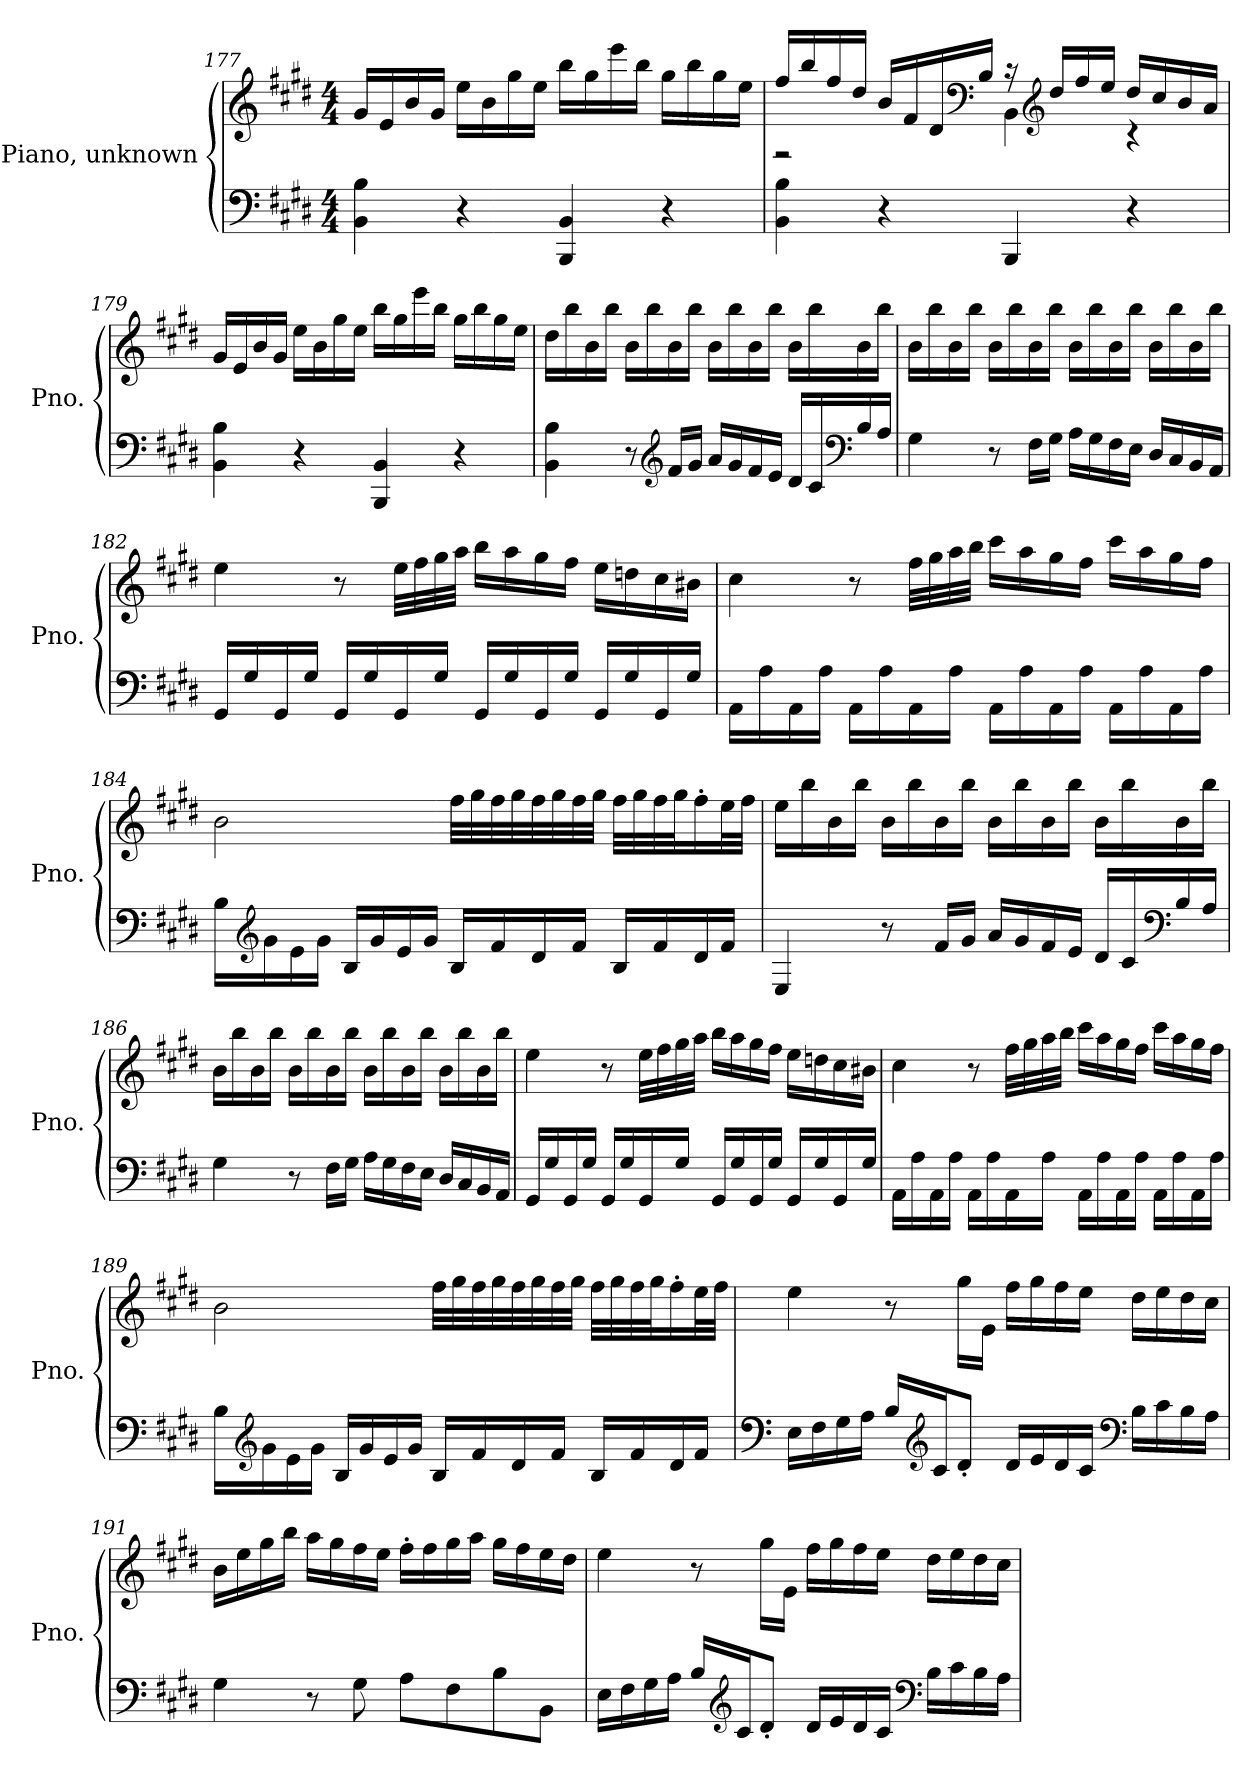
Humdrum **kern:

**kern	**kern
*part1	*part1
*staff2	*staff1
*I"Piano, unknown	*
*I'Pno.	*
*clefF4	*clefG2
*k[f#c#g#d#]	*k[f#c#g#d#]
*M4/4	*M4/4
=177	=177
4BB\ 4B\	16g#/LL
.	16e/
.	16b/
.	16g#/JJ
4r	16ee\LL
.	16b\
.	16gg#\
.	16ee\JJ
4BBB/ 4BB/	16bb\LL
.	16gg#\
.	16eee\
.	16bb\JJ
4r	16gg#\LL
.	16bb\
.	16gg#\
.	16ee\JJ
!!LO:LB:g=z
=178	=178
*	*^
4BB\ 4B\	16ff#/LL	2r
.	16bb/	.
.	16ff#/	.
.	16dd#/JJ	.
4r	16b/LL	.
.	16f#/	.
.	16d#/	.
*	*clefF4	*
.	16B/JJ	.
4BBB/	16r	4BB\
*	*clefG2	*
.	16dd#/LL	.
.	16ff#/	.
.	16ee/JJ	.
4r	16dd#/LL	4r
.	16cc#/	.
.	16b/	.
.	16a/JJ	.
*	*v	*v
=179	=179
4BB\ 4B\	16g#/LL
.	16e/
.	16b/
.	16g#/JJ
4r	16ee\LL
.	16b\
.	16gg#\
.	16ee\JJ
4BBB/ 4BB/	16bb\LL
.	16gg#\
.	16eee\
.	16bb\JJ
4r	16gg#\LL
.	16bb\
.	16gg#\
.	16ee\JJ
!!LO:LB:g=z
=180	=180
4BB\ 4B\	16dd#\LL
.	16bb\
.	16b\
.	16bb\JJ
8r	16b\LL
.	16bb\
*clefG2	*
16f#/LL	16b\
16g#/JJ	16bb\JJ
16a/LL	16b\LL
16g#/	16bb\
16f#/	16b\
16e/JJ	16bb\JJ
16d#/LL	16b\LL
16c#/	16bb\
*clefF4	*
16B/	16b\
16A/JJ	16bb\JJ
=181	=181
4G#\	16b\LL
.	16bb\
.	16b\
.	16bb\JJ
8r	16b\LL
.	16bb\
16F#\LL	16b\
16G#\JJ	16bb\JJ
16A\LL	16b\LL
16G#\	16bb\
16F#\	16b\
16E\JJ	16bb\JJ
16D#/LL	16b\LL
16C#/	16bb\
16BB/	16b\
16AA/JJ	16bb\JJ
!!LO:LB:g=z
=182	=182
16GG#/LL	4ee\
16G#/	.
16GG#/	.
16G#/JJ	.
16GG#/LL	8r
16G#/	.
16GG#/	32ee\LLL
.	32ff#\
16G#/JJ	32gg#\
.	32aa\JJJ
16GG#/LL	16bb\LL
16G#/	16aa\
16GG#/	16gg#\
16G#/JJ	16ff#\JJ
16GG#/LL	16ee\LL
16G#/	16ddn\
16GG#/	16cc#\
16G#/JJ	16b#X\JJ
=183	=183
16AA\LL	4cc#\
16A\	.
16AA\	.
16A\JJ	.
16AA\LL	8r
16A\	.
16AA\	32ff#\LLL
.	32gg#\
16A\JJ	32aa\
.	32bb\JJJ
16AA\LL	16ccc#\LL
16A\	16aa\
16AA\	16gg#\
16A\JJ	16ff#\JJ
16AA\LL	16ccc#\LL
16A\	16aa\
16AA\	16gg#\
16A\JJ	16ff#\JJ
!!LO:PB:g=z
=184	=184
16B\LL	2b\
*clefG2	*
16g#\	.
16e\	.
16g#\JJ	.
16B/LL	.
16g#/	.
16e/	.
16g#/JJ	.
16B/LL	32ff#\LLL
.	32gg#\
16f#/	32ff#\
.	32gg#\
16d#/	32ff#\
.	32gg#\
16f#/JJ	32ff#\
.	32gg#\JJJ
16B/LL	32ff#\LLL
.	32gg#\
16f#/	32ff#\
.	32gg#\J
16d#/	16ff#'\
16f#/JJ	32ee\L
.	32ff#\JJJ
=185	=185
4E/	16ee\LL
.	16bb\
.	16b\
.	16bb\JJ
8r	16b\LL
.	16bb\
16f#/LL	16b\
16g#/JJ	16bb\JJ
16a/LL	16b\LL
16g#/	16bb\
16f#/	16b\
16e/JJ	16bb\JJ
16d#/LL	16b\LL
16c#/	16bb\
*clefF4	*
16B/	16b\
16A/JJ	16bb\JJ
!!LO:LB:g=z
=186	=186
4G#\	16b\LL
.	16bb\
.	16b\
.	16bb\JJ
8r	16b\LL
.	16bb\
16F#\LL	16b\
16G#\JJ	16bb\JJ
16A\LL	16b\LL
16G#\	16bb\
16F#\	16b\
16E\JJ	16bb\JJ
16D#/LL	16b\LL
16C#/	16bb\
16BB/	16b\
16AA/JJ	16bb\JJ
=187	=187
16GG#/LL	4ee\
16G#/	.
16GG#/	.
16G#/JJ	.
16GG#/LL	8r
16G#/	.
16GG#/	32ee\LLL
.	32ff#\
16G#/JJ	32gg#\
.	32aa\JJJ
16GG#/LL	16bb\LL
16G#/	16aa\
16GG#/	16gg#\
16G#/JJ	16ff#\JJ
16GG#/LL	16ee\LL
16G#/	16ddn\
16GG#/	16cc#\
16G#/JJ	16b#X\JJ
!!LO:LB:g=z
=188	=188
16AA\LL	4cc#\
16A\	.
16AA\	.
16A\JJ	.
16AA\LL	8r
16A\	.
16AA\	32ff#\LLL
.	32gg#\
16A\JJ	32aa\
.	32bb\JJJ
16AA\LL	16ccc#\LL
16A\	16aa\
16AA\	16gg#\
16A\JJ	16ff#\JJ
16AA\LL	16ccc#\LL
16A\	16aa\
16AA\	16gg#\
16A\JJ	16ff#\JJ
=189	=189
16B\LL	2b\
*clefG2	*
16g#\	.
16e\	.
16g#\JJ	.
16B/LL	.
16g#/	.
16e/	.
16g#/JJ	.
16B/LL	32ff#\LLL
.	32gg#\
16f#/	32ff#\
.	32gg#\
16d#/	32ff#\
.	32gg#\
16f#/JJ	32ff#\
.	32gg#\JJJ
16B/LL	32ff#\LLL
.	32gg#\
16f#/	32ff#\
.	32gg#\J
16d#/	16ff#'\
16f#/JJ	32ee\L
.	32ff#\JJJ
!!LO:LB:g=z
=190	=190
*clefF4	*
16E\LL	4ee\
16F#\	.
16G#\	.
16A\JJ	.
16B/LL	8r
*clefG2	*
16c#/J	.
8d#'/J	16gg#\LL
.	16e\JJ
16d#/LL	16ff#\LL
16e/	16gg#\
16d#/	16ff#\
16c#/JJ	16ee\JJ
*clefF4	*
16B\LL	16dd#\LL
16c#\	16ee\
16B\	16dd#\
16A\JJ	16cc#\JJ
=191	=191
4G#\	16b\LL
.	16ee\
.	16gg#\
.	16bb\JJ
8r	16aa\LL
.	16gg#\
8G#\	16ff#\
.	16ee\JJ
8A\L	16ff#'\LL
.	16ff#\
8F#\	16gg#\
.	16aa\JJ
8B\	16gg#\LL
.	16ff#\
8BB\J	16ee\
.	16dd#\JJ
!!LO:LB:g=z
=192	=192
16E\LL	4ee\
16F#\	.
16G#\	.
16A\JJ	.
16B/LL	8r
*clefG2	*
16c#/J	.
8d#'/J	16gg#\LL
.	16e\JJ
16d#/LL	16ff#\LL
16e/	16gg#\
16d#/	16ff#\
16c#/JJ	16ee\JJ
*clefF4	*
16B\LL	16dd#\LL
16c#\	16ee\
16B\	16dd#\
16A\JJ	16cc#\JJ
=	=
*-	*-
